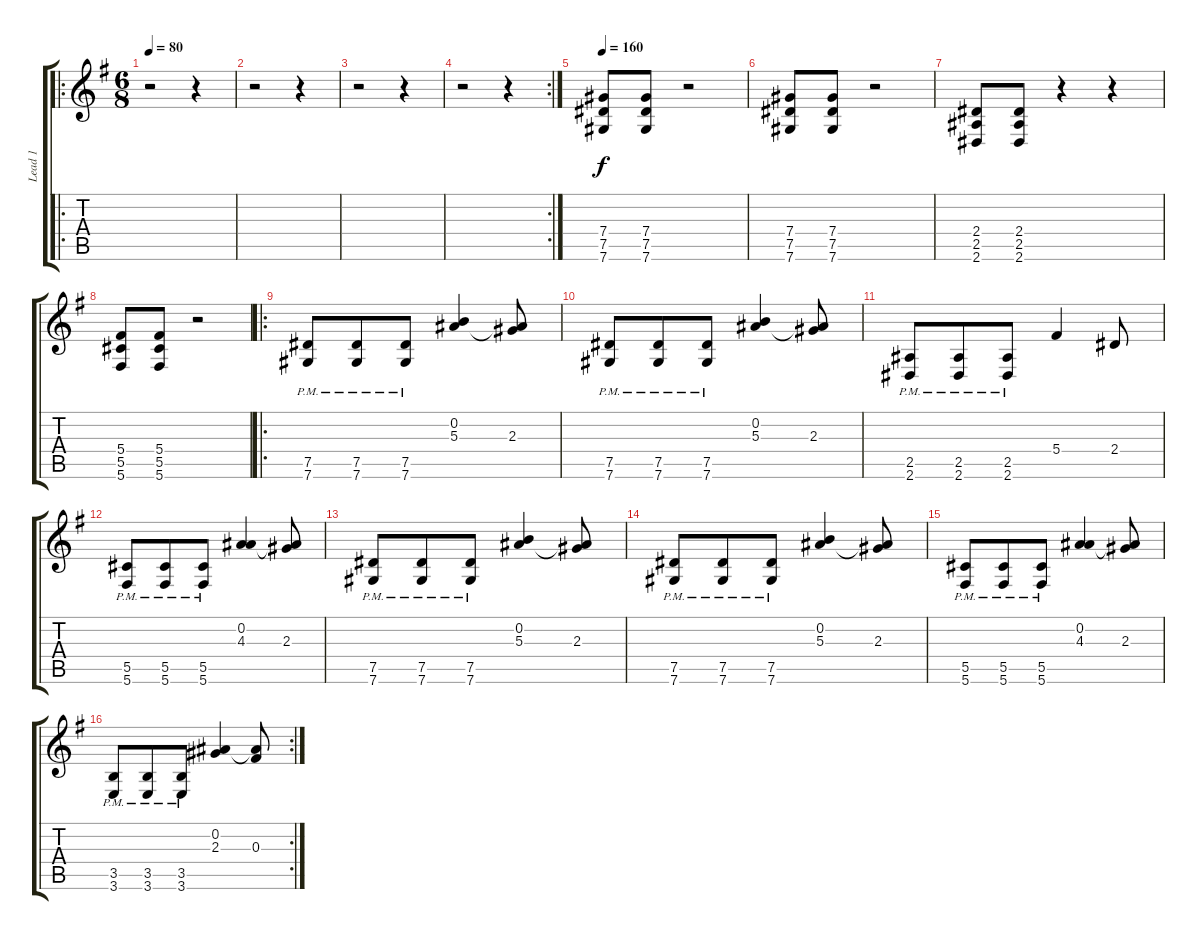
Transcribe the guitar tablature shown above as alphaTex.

\track ("Lead 1" "Lead 1") {instrument distortionguitar}
\staff {score tabs}
\tuning (Eb4 Bb3 Gb3 Db3 Ab2 Db2) {hide}
\ro
\ts (6 8)
\tempo 80
\clef g2
\ks g
r.2{dy f instrument distortionguitar} r.4 |
r.2 r.4 |
r.2 r.4 |
\rc 2
r.2 r.4 |
\tempo 160
(7.4 7.5 7.6).8 (7.4 7.5 7.6).8 r.2 |
(7.4 7.5 7.6).8 (7.4 7.5 7.6).8 r.2 |
(2.4 2.5 2.6).8 (2.4 2.5 2.6).8 r.4 r.4 |
(5.4 5.5 5.6).8 (5.4 5.5 5.6).8 r.2 |
\ro
(7.5{pm} 7.6{pm}).8 (7.5{pm} 7.6{pm}).8 (7.5{pm} 7.6{pm}).8 (0.2 5.3).4 (0.2{t} 2.3).8 |
(7.5{pm} 7.6{pm}).8 (7.5{pm} 7.6{pm}).8 (7.5{pm} 7.6{pm}).8 (0.2 5.3).4 (0.2{t} 2.3).8 |
(2.5{pm} 2.6{pm}).8 (2.5{pm} 2.6{pm}).8 (2.5{pm} 2.6{pm}).8 5.4.4 2.4.8 |
(5.5{pm} 5.6{pm}).8 (5.5{pm} 5.6{pm}).8 (5.5{pm} 5.6{pm}).8 (0.2 4.3).4 (0.2{t} 2.3).8 |
(7.5{pm} 7.6{pm}).8 (7.5{pm} 7.6{pm}).8 (7.5{pm} 7.6{pm}).8 (0.2 5.3).4 (0.2{t} 2.3).8 |
(7.5{pm} 7.6{pm}).8 (7.5{pm} 7.6{pm}).8 (7.5{pm} 7.6{pm}).8 (0.2 5.3).4 (0.2{t} 2.3).8 |
(5.5{pm} 5.6{pm}).8 (5.5{pm} 5.6{pm}).8 (5.5{pm} 5.6{pm}).8 (0.2 4.3).4 (0.2{t} 2.3).8 |
\rc 2
(3.5{pm} 3.6{pm}).8 (3.5{pm} 3.6{pm}).8 (3.5{pm} 3.6{pm}).8 (0.2 2.3).4 (0.2{t} 0.3).8
